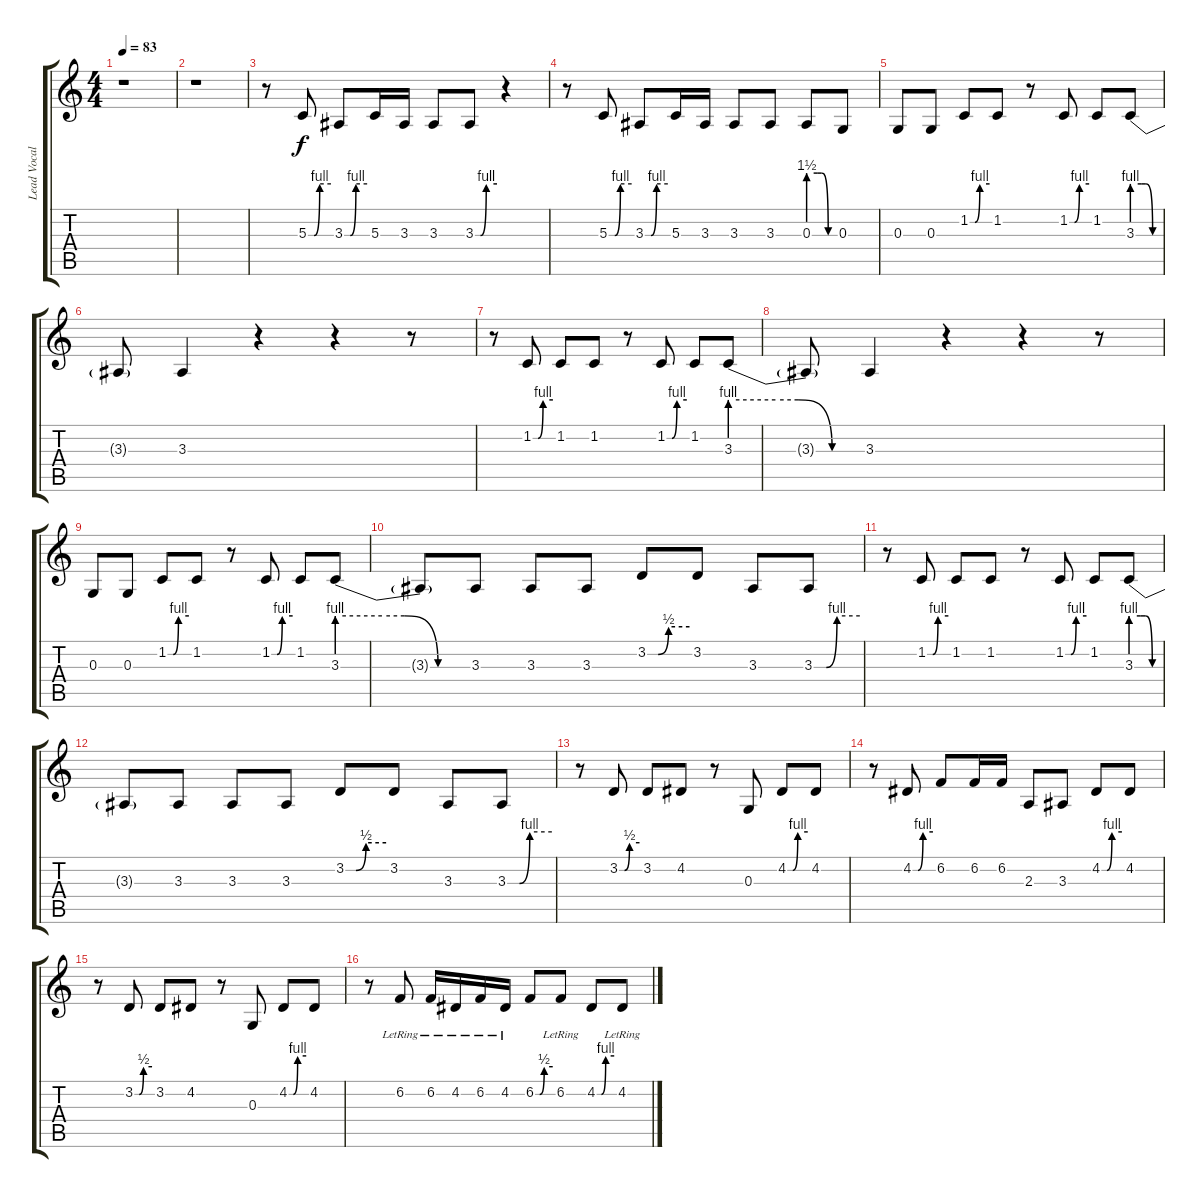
\track ("Lead Vocal" "Lead Vocal") {instrument lead2sawtooth}
\staff {score tabs}
\tuning (E4 B3 G3 D3 A2 E2) {hide}
\ts (4 4)
\tempo 83
\clef g2
\ks c
r.1{dy f} |
r.1 |
r.8 5.3{be (custom 0 0 15 0 30 4 60 4)}.8 3.3{be (custom 0 0 15 0 30 4 60 4)}.8 5.3.16 3.3.16 3.3.8 3.3{be (custom 0 0 14 0 30 4 60 4)}.8 r.4 |
r.8 5.3{be (custom 0 0 15 0 30 4 60 4)}.8 3.3{be (custom 0 0 15 0 30 4 60 4)}.8 5.3.16 3.3.16 3.3.8 3.3.8 0.3{be (custom 0 6 20 6 30 6 45 0 60 0)}.8 0.3.8 |
0.3.8 0.3.8 1.2{be (custom 0 0 15 0 30 4 60 4)}.8 1.2.8 r.8 1.2{be (custom 0 0 15 0 30 4 60 4)}.8 1.2.8 3.3{be (custom 0 4 20 4 30 4 45 0 60 0)}.8 |
3.3{t}.8 3.3.4 r.4 r.4 r.8 |
r.8 1.2{be (custom 0 0 15 0 30 4 60 4)}.8 1.2.8 1.2.8 r.8 1.2{be (custom 0 0 15 0 30 4 60 4)}.8 1.2.8 3.3{be (custom 0 4 20 4 30 4 45 0 60 0)}.8 |
3.3{t}.8 3.3.4 r.4 r.4 r.8 |
0.3.8 0.3.8 1.2{be (custom 0 0 15 0 30 4 60 4)}.8 1.2.8 r.8 1.2{be (custom 0 0 15 0 30 4 60 4)}.8 1.2.8 3.3{be (custom 0 4 20 4 30 4 45 0 60 0)}.8 |
3.3{t}.8 3.3.8 3.3.8 3.3.8 3.2{be (custom 0 0 15 0 30 2 60 2)}.8 3.2.8 3.3.8 3.3{be (custom 0 0 16 0 30 4 60 4)}.8 |
r.8 1.2{be (custom 0 0 15 0 30 4 60 4)}.8 1.2.8 1.2.8 r.8 1.2{be (custom 0 0 15 0 30 4 60 4)}.8 1.2.8 3.3{be (custom 0 4 20 4 30 4 45 0 60 0)}.8 |
3.3{t}.8 3.3.8 3.3.8 3.3.8 3.2{be (custom 0 0 15 0 30 2 60 2)}.8 3.2.8 3.3.8 3.3{be (custom 0 0 16 0 30 4 60 4)}.8 |
r.8 3.2{be (custom 0 0 15 0 30 2 60 2)}.8 3.2.8 4.2.8 r.8 0.3.8 4.2{be (custom 0 0 15 0 30 4 60 4)}.8 4.2.8 |
r.8 4.2{be (custom 0 0 15 0 30 4 60 4)}.8 6.2.8 6.2.16 6.2.16 2.3.8 3.3.8 4.2{be (custom 0 0 15 0 30 4 60 4)}.8 4.2.8 |
r.8 3.2{be (custom 0 0 15 0 30 2 60 2)}.8 3.2.8 4.2.8 r.8 0.3.8 4.2{be (custom 0 0 15 0 30 4 60 4)}.8 4.2.8 |
r.8 6.2{lr}.8 6.2{lr}.16 4.2{lr}.16 6.2{lr}.16 4.2{lr}.16 6.2{be (custom 0 0 14 0 30 2 60 2)}.8 6.2{lr}.8 4.2{be (custom 0 0 15 0 30 4 60 4)}.8 4.2{lr}.8
